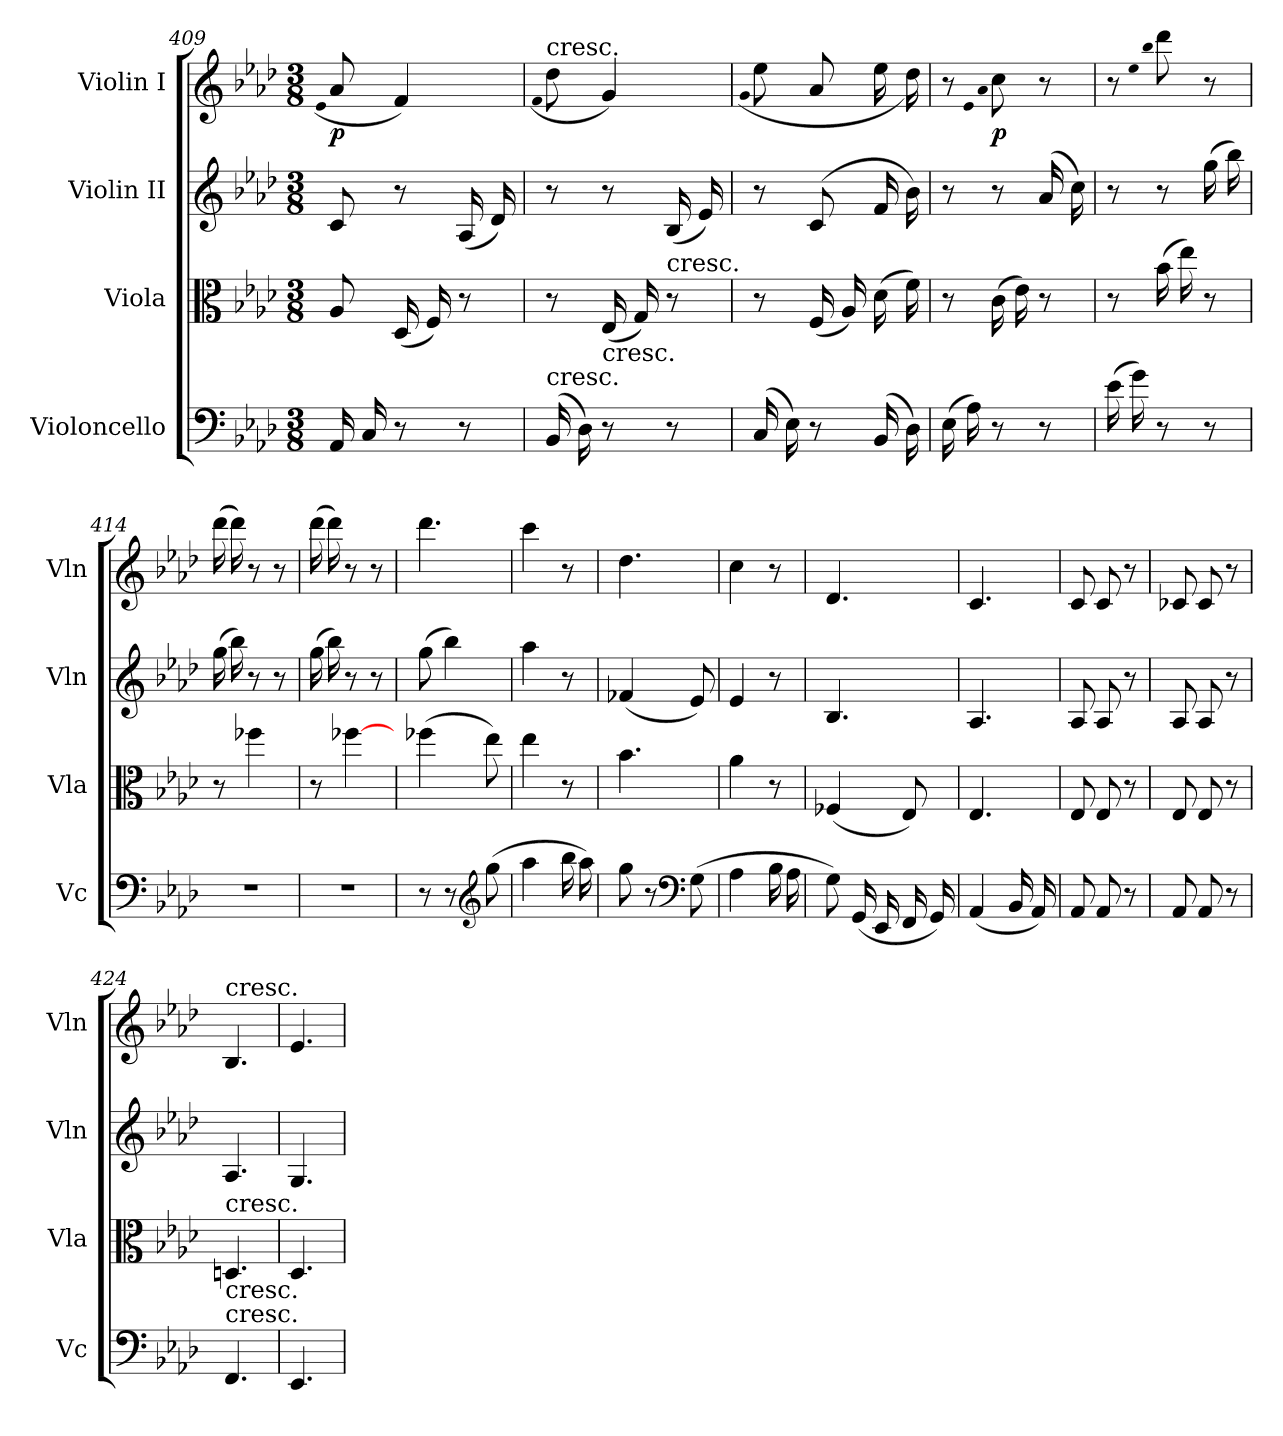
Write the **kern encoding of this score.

**kern	**kern	**kern	**kern	**dynam
*part4	*part3	*part2	*part1	*part1
*staff4	*staff3	*staff2	*staff1	*staff1
*I"Violoncello	*I"Viola	*I"Violin II	*I"Violin I	*
*I'Vc	*I'Vla	*I'Vln	*I'Vln	*
*clefF4	*clefC3	*clefG2	*clefG2	*
*k[b-e-a-d-]	*k[b-e-a-d-]	*k[b-e-a-d-]	*k[b-e-a-d-]	*
*A-:	*A-:	*A-:	*A-:	*
*M3/8	*M3/8	*M3/8	*M3/8	*
=409	=409	=409	=409	=409
.	.	.	(qqe-	.
16AA-	8A-	8c	8a-	p
16C	.	.	.	.
8r	(16D-	8r	4f)	.
.	16F)	.	.	.
8r	8r	(16A-	.	.
.	.	16d-)	.	.
=410	=410	=410	=410	=410
.	.	.	(qqf	.
!	!	!	!LO:TX:a:t=cresc.	!
!LO:TX:a:t=cresc.	!	!	!	!
(16BB-	8r	8r	8dd-	.
16D-)	.	.	.	.
!LO:TX:a:t=cresc.	!	!	!	!
8r	(16E-	8r	4g)	.
.	16G)	.	.	.
!	!LO:TX:a:t=cresc.	!	!	!
8r	8r	(16B-	.	.
.	.	16e-)	.	.
=411	=411	=411	=411	=411
.	.	.	(qqg	.
(16C	8r	8r	8ee-	.
16E-)	.	.	.	.
8r	(16F	(8c	8a-	.
.	16A-)	.	.	.
(16BB-	(16d-	16f	16ee-	.
16D-)	16f)	16b-)	16dd-)	.
=412	=412	=412	=412	=412
(16E-	8r	8r	8r	.
16A-)	.	.	.	.
.	.	.	qqe-	.
.	.	.	qqa-	.
8r	(16c	8r	8cc	p
.	16e-)	.	.	.
8r	8r	(16a-	8r	.
.	.	16cc)	.	.
=413	=413	=413	=413	=413
(16e-	8r	8r	8r	.
16g)	.	.	.	.
.	.	.	qqee-	.
.	.	.	qqbb-	.
8r	(16b-	8r	8ddd-	.
.	16ee-)	.	.	.
8r	8r	(16gg	8r	.
.	.	16bb-)	.	.
=414	=414	=414	=414	=414
4.r	8r	(16gg	(16ddd-	.
.	.	16bb-)	16ddd-)	.
.	4ff-X	8r	8r	.
.	.	8r	8r	.
=415	=415	=415	=415	=415
4.r	8r	(16gg	(16ddd-	.
.	.	16bb-)	16ddd-)	.
.	[4ff-X	8r	8r	.
.	.	8r	8r	.
=416	=416	=416	=416	=416
8r	(4ff-X	(8gg	4.ddd-	.
8r	.	4bb-)	.	.
*clefG2	*	*	*	*
(8gg	8ee-)	.	.	.
=417	=417	=417	=417	=417
4aa-	4ee-	4aa-	4ccc	.
16bb-	8r	8r	8r	.
16aa-)	.	.	.	.
=418	=418	=418	=418	=418
8gg	4.b-	(4f-X	4.dd-	.
8r	.	.	.	.
*clefF4	*	*	*	*
(8G	.	8e-)	.	.
=419	=419	=419	=419	=419
4A-	4a-	4e-	4cc	.
16B-	8r	8r	8r	.
16A-	.	.	.	.
=420	=420	=420	=420	=420
8G)	(4F-X	4.B-	4.d-	.
(16GG	.	.	.	.
16EE-	.	.	.	.
16FF	8E-)	.	.	.
16GG)	.	.	.	.
=421	=421	=421	=421	=421
(4AA-	4.E-	4.A-	4.c	.
16BB-	.	.	.	.
16AA-)	.	.	.	.
=422	=422	=422	=422	=422
8AA-	8E-	8A-	8c	.
8AA-	8E-	8A-	8c	.
8r	8r	8r	8r	.
=423	=423	=423	=423	=423
8AA-	8E-	8A-	8c-X	.
8AA-	8E-	8A-	8c-	.
8r	8r	8r	8r	.
=424	=424	=424	=424	=424
!	!	!	!LO:TX:a:t=cresc.	!
!	!LO:TX:a:t=cresc.	!	!	!
!LO:TX:a:t=cresc.	!	!	!	!
!LO:TX:a:t=cresc.	!	!	!	!
4.FF	4.Dn	4.A-	4.B-	.
=425	=425	=425	=425	=425
4.EE-	4.D-	4.G	4.e-	.
=	=	=	=	=
*-	*-	*-	*-	*-
